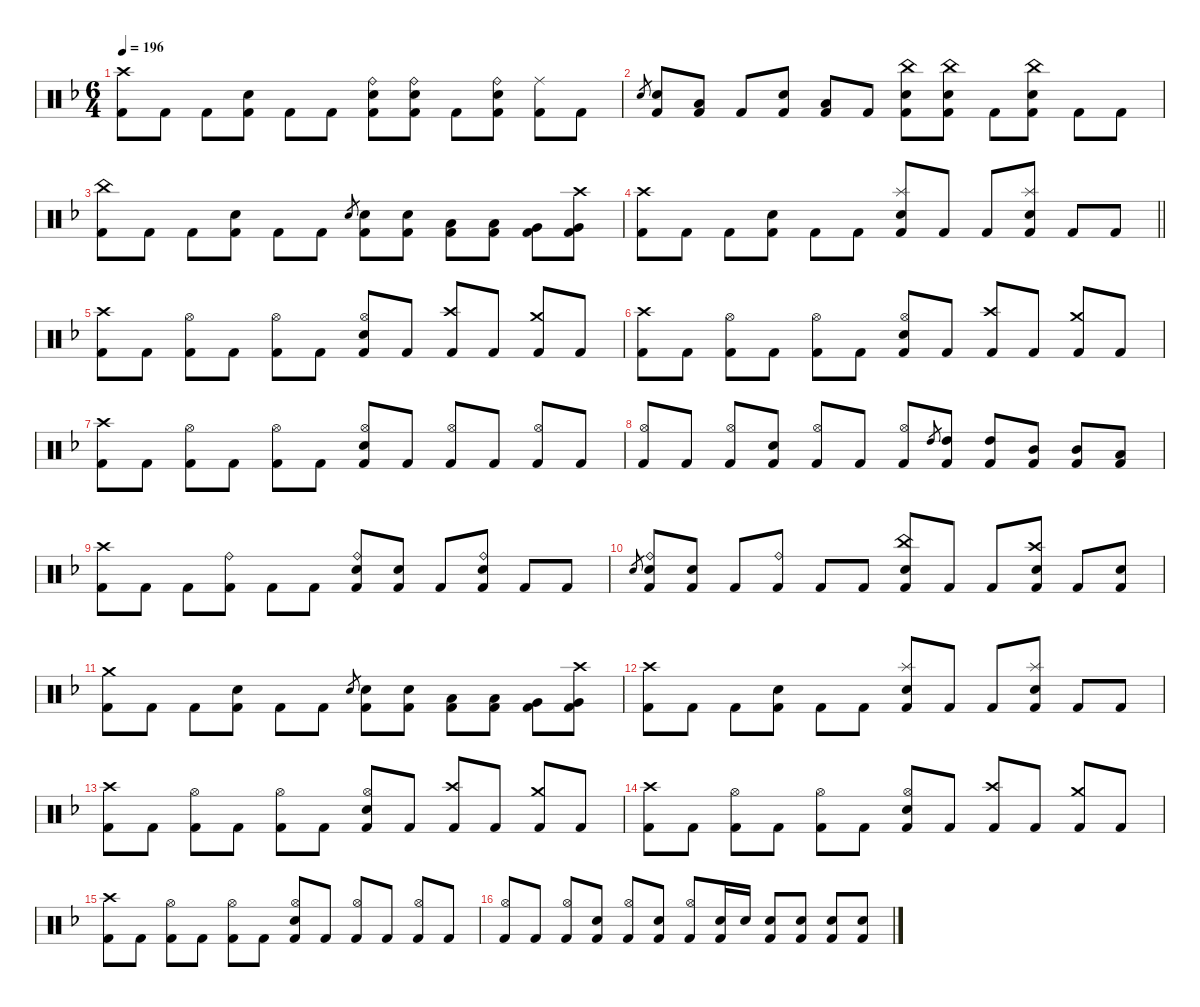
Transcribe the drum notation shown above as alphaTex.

\defaultSystemsLayout 4
\hideDynamics
\bracketExtendMode nobrackets
\singleTrackTrackNamePolicy hidden
\multiTrackTrackNamePolicy hidden
\firstSystemTrackNameMode fullname
\firstSystemTrackNameOrientation horizontal
\otherSystemsTrackNameOrientation horizontal
\track ("Martin Lopez" "drm.") {defaultSystemsLayout 4 instrument percussion}
\staff {score}
\articulation defaults
\ts (6 4)
\tempo 196
\clef neutral
\ks dminor
("Crash high (hit)"{acc forcenatural} "Kick (hit) 2"{acc forcenatural}).8{dy f beam Down} "Kick (hit) 2"{acc forcenatural}.8{beam Down} "Kick (hit) 2"{acc forcenatural}.8{beam Down} ("Snare (hit) 2"{acc forcenatural} "Kick (hit) 2"{acc forcenatural}).8{dy mf beam Down} "Kick (hit) 2"{acc forcenatural}.8{dy f beam Down} "Kick (hit) 2"{acc forcenatural}.8{beam Down} ("Ride (bell)"{acc forcenatural} "Snare (hit) 2"{acc forcenatural} "Kick (hit) 2"{acc forcenatural}).8{beam Down} ("Ride (bell)"{acc forcenatural} "Snare (hit) 2"{acc forcenatural} "Kick (hit) 2"{acc forcenatural}).8{beam Down} "Kick (hit) 2"{acc forcenatural}.8{beam Down} ("Ride (bell)"{acc forcenatural} "Snare (hit) 2"{acc forcenatural} "Kick (hit) 2"{acc forcenatural}).8{beam Down} ("Ride (middle)"{acc forcenatural} "Kick (hit) 2"{acc forcenatural}).8{beam Down} "Kick (hit) 2"{acc forcenatural}.8{beam Down} |
"Electric Snare (hit)"{acc forcenatural}.8{gr dy p beam Up} ("Snare (hit) 2"{acc forcenatural} "Kick (hit) 2"{acc forcenatural}).8{dy mf beam Up} ("Low Tom (hit)"{acc forcenatural} "Kick (hit) 2"{acc forcenatural}).8{dy f beam Up} "Kick (hit) 2"{acc forcenatural}.8{beam Up} ("Snare (hit) 2"{acc forcenatural} "Kick (hit) 2"{acc forcenatural}).8{dy mf beam Up} ("Low Tom (hit)"{acc forcenatural} "Kick (hit) 2"{acc forcenatural}).8{dy f beam Up} "Kick (hit) 2"{acc forcenatural}.8{beam Up} ("China (hit)"{acc forcenatural} "Snare (hit) 2"{acc forcenatural} "Kick (hit) 2"{acc forcenatural}).8{beam Down} ("China (hit)"{acc forcenatural} "Snare (hit) 2"{acc forcenatural} "Kick (hit) 2"{acc forcenatural}).8{beam Down} "Kick (hit) 2"{acc forcenatural}.8{beam Down} ("China (hit)"{acc forcenatural} "Snare (hit) 2"{acc forcenatural} "Kick (hit) 2"{acc forcenatural}).8{beam Down} "Kick (hit) 2"{acc forcenatural}.8{beam Down} "Kick (hit) 2"{acc forcenatural}.8{beam Down} |
("China (hit)"{acc forcenatural} "Kick (hit) 2"{acc forcenatural}).8{beam Down} "Kick (hit) 2"{acc forcenatural}.8{beam Down} "Kick (hit) 2"{acc forcenatural}.8{beam Down} ("Snare (hit) 2"{acc forcenatural} "Kick (hit) 2"{acc forcenatural}).8{dy mf beam Down} "Kick (hit) 2"{acc forcenatural}.8{dy f beam Down} "Kick (hit) 2"{acc forcenatural}.8{beam Down} "Electric Snare (hit)"{acc forcenatural}.8{gr dy mf beam Up} ("Snare (hit) 2"{acc forcenatural} "Kick (hit) 2"{acc forcenatural}).8{dy f beam Down} ("Snare (hit) 2"{acc forcenatural} "Kick (hit) 2"{acc forcenatural}).8{beam Down} ("Low Tom (hit)"{acc forcenatural} "Kick (hit) 2"{acc forcenatural}).8{beam Down} ("Low Tom (hit)"{acc forcenatural} "Kick (hit) 2"{acc forcenatural}).8{beam Down} ("Very Low Tom (hit)"{acc forcenatural} "Kick (hit) 2"{acc forcenatural}).8{beam Down} ("Crash high (hit)"{acc forcenatural} "Very Low Tom (hit)"{acc forcenatural} "Kick (hit) 2"{acc forcenatural}).8{beam Down} |
\barLineRight lightlight
("Crash high (hit)"{acc forcenatural} "Kick (hit) 2"{acc forcenatural}).8{beam Down} "Kick (hit) 2"{acc forcenatural}.8{beam Down} "Kick (hit) 2"{acc forcenatural}.8{beam Down} ("Snare (hit) 2"{acc forcenatural} "Kick (hit) 2"{acc forcenatural}).8{dy mf beam Down} "Kick (hit) 2"{acc forcenatural}.8{dy f beam Down} "Kick (hit) 2"{acc forcenatural}.8{beam Down} ("Splash (hit)"{acc forcenatural} "Snare (hit) 2"{acc forcenatural} "Kick (hit) 2"{acc forcenatural}).8{beam Up} "Kick (hit) 2"{acc forcenatural}.8{beam Up} "Kick (hit) 2"{acc forcenatural}.8{beam Up} ("Splash (hit)"{acc forcenatural} "Snare (hit) 2"{acc forcenatural} "Kick (hit) 2"{acc forcenatural}).8{beam Up} "Kick (hit) 2"{acc forcenatural}.8{beam Up} "Kick (hit) 2"{acc forcenatural}.8{beam Up} |
("Crash high (hit)"{acc forcenatural} "Kick (hit) 2"{acc forcenatural}).8{beam Down} "Kick (hit) 2"{acc forcenatural}.8{beam Down} ("Hi-Hat (open)"{acc forcenatural} "Kick (hit) 2"{acc forcenatural}).8{beam Down} "Kick (hit) 2"{acc forcenatural}.8{beam Down} ("Hi-Hat (open)"{acc forcenatural} "Kick (hit) 2"{acc forcenatural}).8{beam Down} "Kick (hit) 2"{acc forcenatural}.8{beam Down} ("Hi-Hat (open)"{acc forcenatural} "Snare (hit) 2"{acc forcenatural} "Kick (hit) 2"{acc forcenatural}).8{beam Up} "Kick (hit) 2"{acc forcenatural}.8{beam Up} ("Crash high (hit)"{acc forcenatural} "Kick (hit) 2"{acc forcenatural}).8{beam Up} "Kick (hit) 2"{acc forcenatural}.8{beam Up} ("Crash medium (hit)"{acc forcenatural} "Kick (hit) 2"{acc forcenatural}).8{beam Up} "Kick (hit) 2"{acc forcenatural}.8{beam Up} |
("Crash high (hit)"{acc forcenatural} "Kick (hit) 2"{acc forcenatural}).8{dy mf beam Down} "Kick (hit) 2"{acc forcenatural}.8{dy f beam Down} ("Hi-Hat (open)"{acc forcenatural} "Kick (hit) 2"{acc forcenatural}).8{beam Down} "Kick (hit) 2"{acc forcenatural}.8{beam Down} ("Hi-Hat (open)"{acc forcenatural} "Kick (hit) 2"{acc forcenatural}).8{beam Down} "Kick (hit) 2"{acc forcenatural}.8{beam Down} ("Hi-Hat (open)"{acc forcenatural} "Snare (hit) 2"{acc forcenatural} "Kick (hit) 2"{acc forcenatural}).8{beam Up} "Kick (hit) 2"{acc forcenatural}.8{beam Up} ("Crash high (hit)"{acc forcenatural} "Kick (hit) 2"{acc forcenatural}).8{beam Up} "Kick (hit) 2"{acc forcenatural}.8{beam Up} ("Crash medium (hit)"{acc forcenatural} "Kick (hit) 2"{acc forcenatural}).8{beam Up} "Kick (hit) 2"{acc forcenatural}.8{beam Up} |
("Crash high (hit)"{acc forcenatural} "Kick (hit) 2"{acc forcenatural}).8{dy mf beam Down} "Kick (hit) 2"{acc forcenatural}.8{dy f beam Down} ("Hi-Hat (open)"{acc forcenatural} "Kick (hit) 2"{acc forcenatural}).8{beam Down} "Kick (hit) 2"{acc forcenatural}.8{beam Down} ("Hi-Hat (open)"{acc forcenatural} "Kick (hit) 2"{acc forcenatural}).8{beam Down} "Kick (hit) 2"{acc forcenatural}.8{beam Down} ("Hi-Hat (open)"{acc forcenatural} "Snare (hit) 2"{acc forcenatural} "Kick (hit) 2"{acc forcenatural}).8{beam Up} "Kick (hit) 2"{acc forcenatural}.8{beam Up} ("Hi-Hat (open)"{acc forcenatural} "Kick (hit) 2"{acc forcenatural}).8{beam Up} "Kick (hit) 2"{acc forcenatural}.8{beam Up} ("Hi-Hat (open)"{acc forcenatural} "Kick (hit) 2"{acc forcenatural}).8{beam Up} "Kick (hit) 2"{acc forcenatural}.8{beam Up} |
("Hi-Hat (open)"{acc forcenatural} "Kick (hit) 2"{acc forcenatural}).8{beam Up} "Kick (hit) 2"{acc forcenatural}.8{beam Up} ("Hi-Hat (open)"{acc forcenatural} "Kick (hit) 2"{acc forcenatural}).8{beam Up} ("Snare (hit) 2"{acc forcenatural} "Kick (hit) 2"{acc forcenatural}).8{beam Up} ("Hi-Hat (open)"{acc forcenatural} "Kick (hit) 2"{acc forcenatural}).8{beam Up} "Kick (hit) 2"{acc forcenatural}.8{beam Up} ("Hi-Hat (open)"{acc forcenatural} "Kick (hit) 2"{acc forcenatural}).8{beam Up} "High Tom (hit)"{acc forcenatural}.8{gr dy mf beam Up} ("High Tom (hit)"{acc forcenatural} "Kick (hit) 2"{acc forcenatural}).8{dy f beam Up} ("High Tom (hit)"{acc forcenatural} "Kick (hit) 2"{acc forcenatural}).8{beam Up} ("Mid Tom (hit)"{acc forcenatural} "Kick (hit) 2"{acc forcenatural}).8{beam Up} ("Mid Tom (hit)"{acc forcenatural} "Kick (hit) 2"{acc forcenatural}).8{beam Up} ("Low Tom (hit)"{acc forcenatural} "Kick (hit) 2"{acc forcenatural}).8{beam Up} |
("Crash high (hit)"{acc forcenatural} "Kick (hit) 2"{acc forcenatural}).8{beam Down} "Kick (hit) 2"{acc forcenatural}.8{beam Down} "Kick (hit) 2"{acc forcenatural}.8{beam Down} ("Ride (bell)"{acc forcenatural} "Kick (hit) 2"{acc forcenatural}).8{beam Down} "Kick (hit) 2"{acc forcenatural}.8{beam Down} "Kick (hit) 2"{acc forcenatural}.8{beam Down} ("Ride (bell)"{acc forcenatural} "Snare (hit) 2"{acc forcenatural} "Kick (hit) 2"{acc forcenatural}).8{beam Up} ("Snare (hit) 2"{acc forcenatural} "Kick (hit) 2"{acc forcenatural}).8{beam Up} "Kick (hit) 2"{acc forcenatural}.8{beam Up} ("Ride (bell)"{acc forcenatural} "Snare (hit) 2"{acc forcenatural} "Kick (hit) 2"{acc forcenatural}).8{dy mp beam Up} "Kick (hit) 2"{acc forcenatural}.8{dy f beam Up} "Kick (hit) 2"{acc forcenatural}.8{beam Up} |
"Electric Snare (hit)"{acc forcenatural}.8{gr dy mf beam Up} ("Ride (bell)"{acc forcenatural} "Snare (hit) 2"{acc forcenatural} "Kick (hit) 2"{acc forcenatural}).8{dy mp beam Up} ("Snare (hit) 2"{acc forcenatural} "Kick (hit) 2"{acc forcenatural}).8{dy f beam Up} "Kick (hit) 2"{acc forcenatural}.8{beam Up} ("Ride (bell)"{acc forcenatural} "Kick (hit) 2"{acc forcenatural}).8{beam Up} "Kick (hit) 2"{acc forcenatural}.8{beam Up} "Kick (hit) 2"{acc forcenatural}.8{beam Up} ("China (hit)"{acc forcenatural} "Snare (hit) 2"{acc forcenatural} "Kick (hit) 2"{acc forcenatural}).8{dy mf beam Up} "Kick (hit) 2"{acc forcenatural}.8{dy f beam Up} "Kick (hit) 2"{acc forcenatural}.8{beam Up} ("Crash high (hit)"{acc forcenatural} "Snare (hit) 2"{acc forcenatural} "Kick (hit) 2"{acc forcenatural}).8{dy mf beam Up} "Kick (hit) 2"{acc forcenatural}.8{dy f beam Up} ("Snare (hit) 2"{acc forcenatural} "Kick (hit) 2"{acc forcenatural}).8{beam Up} |
("Crash medium (hit)"{acc forcenatural} "Kick (hit) 2"{acc forcenatural}).8{beam Down} "Kick (hit) 2"{acc forcenatural}.8{beam Down} "Kick (hit) 2"{acc forcenatural}.8{beam Down} ("Snare (hit) 2"{acc forcenatural} "Kick (hit) 2"{acc forcenatural}).8{beam Down} "Kick (hit) 2"{acc forcenatural}.8{beam Down} "Kick (hit) 2"{acc forcenatural}.8{beam Down} "Electric Snare (hit)"{acc forcenatural}.8{gr dy mf beam Up} ("Snare (hit) 2"{acc forcenatural} "Kick (hit) 2"{acc forcenatural}).8{dy f beam Down} ("Snare (hit) 2"{acc forcenatural} "Kick (hit) 2"{acc forcenatural}).8{beam Down} ("Low Tom (hit)"{acc forcenatural} "Kick (hit) 2"{acc forcenatural}).8{beam Down} ("Low Tom (hit)"{acc forcenatural} "Kick (hit) 2"{acc forcenatural}).8{beam Down} ("Very Low Tom (hit)"{acc forcenatural} "Kick (hit) 2"{acc forcenatural}).8{beam Down} ("Crash high (hit)"{acc forcenatural} "Very Low Tom (hit)"{acc forcenatural} "Kick (hit) 2"{acc forcenatural}).8{beam Down} |
("Crash high (hit)"{acc forcenatural} "Kick (hit) 2"{acc forcenatural}).8{beam Down} "Kick (hit) 2"{acc forcenatural}.8{beam Down} "Kick (hit) 2"{acc forcenatural}.8{beam Down} ("Snare (hit) 2"{acc forcenatural} "Kick (hit) 2"{acc forcenatural}).8{dy mf beam Down} "Kick (hit) 2"{acc forcenatural}.8{dy f beam Down} "Kick (hit) 2"{acc forcenatural}.8{beam Down} ("Splash (hit)"{acc forcenatural} "Snare (hit) 2"{acc forcenatural} "Kick (hit) 2"{acc forcenatural}).8{beam Up} "Kick (hit) 2"{acc forcenatural}.8{beam Up} "Kick (hit) 2"{acc forcenatural}.8{beam Up} ("Splash (hit)"{acc forcenatural} "Snare (hit) 2"{acc forcenatural} "Kick (hit) 2"{acc forcenatural}).8{beam Up} "Kick (hit) 2"{acc forcenatural}.8{beam Up} "Kick (hit) 2"{acc forcenatural}.8{beam Up} |
("Crash high (hit)"{acc forcenatural} "Kick (hit) 2"{acc forcenatural}).8{beam Down} "Kick (hit) 2"{acc forcenatural}.8{beam Down} ("Hi-Hat (open)"{acc forcenatural} "Kick (hit) 2"{acc forcenatural}).8{beam Down} "Kick (hit) 2"{acc forcenatural}.8{beam Down} ("Hi-Hat (open)"{acc forcenatural} "Kick (hit) 2"{acc forcenatural}).8{beam Down} "Kick (hit) 2"{acc forcenatural}.8{beam Down} ("Hi-Hat (open)"{acc forcenatural} "Snare (hit) 2"{acc forcenatural} "Kick (hit) 2"{acc forcenatural}).8{beam Up} "Kick (hit) 2"{acc forcenatural}.8{beam Up} ("Crash high (hit)"{acc forcenatural} "Kick (hit) 2"{acc forcenatural}).8{beam Up} "Kick (hit) 2"{acc forcenatural}.8{beam Up} ("Crash medium (hit)"{acc forcenatural} "Kick (hit) 2"{acc forcenatural}).8{beam Up} "Kick (hit) 2"{acc forcenatural}.8{beam Up} |
("Crash high (hit)"{acc forcenatural} "Kick (hit) 2"{acc forcenatural}).8{dy mf beam Down} "Kick (hit) 2"{acc forcenatural}.8{dy f beam Down} ("Hi-Hat (open)"{acc forcenatural} "Kick (hit) 2"{acc forcenatural}).8{beam Down} "Kick (hit) 2"{acc forcenatural}.8{beam Down} ("Hi-Hat (open)"{acc forcenatural} "Kick (hit) 2"{acc forcenatural}).8{beam Down} "Kick (hit) 2"{acc forcenatural}.8{beam Down} ("Hi-Hat (open)"{acc forcenatural} "Snare (hit) 2"{acc forcenatural} "Kick (hit) 2"{acc forcenatural}).8{beam Up} "Kick (hit) 2"{acc forcenatural}.8{beam Up} ("Crash high (hit)"{acc forcenatural} "Kick (hit) 2"{acc forcenatural}).8{beam Up} "Kick (hit) 2"{acc forcenatural}.8{beam Up} ("Crash medium (hit)"{acc forcenatural} "Kick (hit) 2"{acc forcenatural}).8{beam Up} "Kick (hit) 2"{acc forcenatural}.8{beam Up} |
("Crash high (hit)"{acc forcenatural} "Kick (hit) 2"{acc forcenatural}).8{dy mf beam Down} "Kick (hit) 2"{acc forcenatural}.8{dy f beam Down} ("Hi-Hat (open)"{acc forcenatural} "Kick (hit) 2"{acc forcenatural}).8{beam Down} "Kick (hit) 2"{acc forcenatural}.8{beam Down} ("Hi-Hat (open)"{acc forcenatural} "Kick (hit) 2"{acc forcenatural}).8{beam Down} "Kick (hit) 2"{acc forcenatural}.8{beam Down} ("Hi-Hat (open)"{acc forcenatural} "Snare (hit) 2"{acc forcenatural} "Kick (hit) 2"{acc forcenatural}).8{beam Up} "Kick (hit) 2"{acc forcenatural}.8{beam Up} ("Hi-Hat (open)"{acc forcenatural} "Kick (hit) 2"{acc forcenatural}).8{beam Up} "Kick (hit) 2"{acc forcenatural}.8{beam Up} ("Hi-Hat (open)"{acc forcenatural} "Kick (hit) 2"{acc forcenatural}).8{beam Up} "Kick (hit) 2"{acc forcenatural}.8{beam Up} |
("Hi-Hat (open)"{acc forcenatural} "Kick (hit) 2"{acc forcenatural}).8{beam Up} "Kick (hit) 2"{acc forcenatural}.8{beam Up} ("Hi-Hat (open)"{acc forcenatural} "Kick (hit) 2"{acc forcenatural}).8{beam Up} ("Snare (hit) 2"{acc forcenatural} "Kick (hit) 2"{acc forcenatural}).8{beam Up} ("Hi-Hat (open)"{acc forcenatural} "Kick (hit) 2"{acc forcenatural}).8{beam Up} ("Snare (hit) 2"{acc forcenatural} "Kick (hit) 2"{acc forcenatural}).8{beam Up} ("Hi-Hat (open)"{acc forcenatural} "Kick (hit) 2"{acc forcenatural}).8{beam Up} ("Snare (hit) 2"{acc forcenatural} "Kick (hit) 2"{acc forcenatural}).16{beam Up} "Snare (hit) 2"{acc forcenatural}.16{beam Up} ("Snare (hit) 2"{acc forcenatural} "Kick (hit) 2"{acc forcenatural}).8{beam Up} ("Snare (hit) 2"{acc forcenatural} "Kick (hit) 2"{acc forcenatural}).8{beam Up} ("Snare (hit) 2"{acc forcenatural} "Kick (hit) 2"{acc forcenatural}).8{beam Up} ("Snare (hit) 2"{acc forcenatural} "Kick (hit) 2"{acc forcenatural}).8{beam Up}
